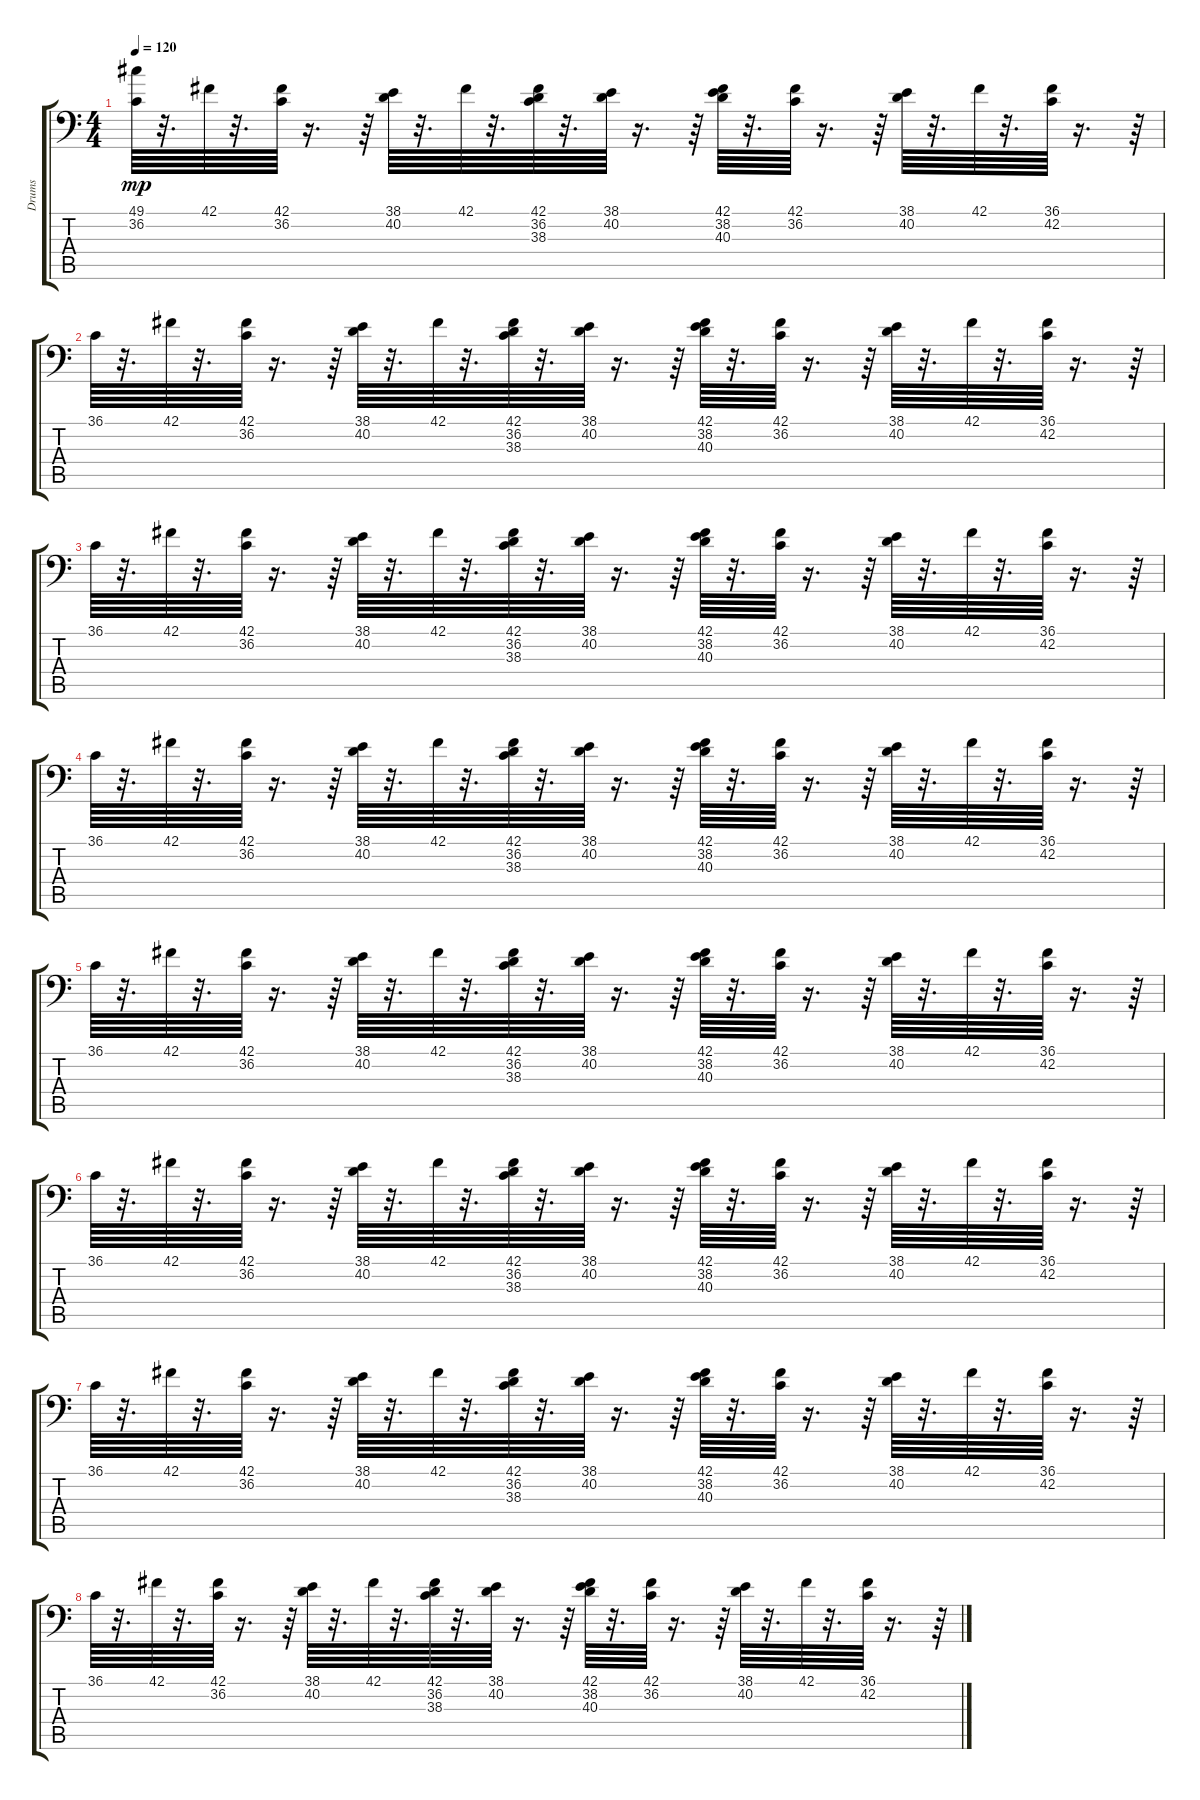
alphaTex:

\track ("Drums" "Drums") {instrument acousticgrandpiano}
\staff {score tabs}
\tuning (C-1 C-1 C-1 C-1 C-1 C-1) {hide}
\ts (4 4)
\tempo 120
\clef f4
\ks c
(49.1 36.2).64{dy mp} r.32{d} 42.1.64 r.32{d} (42.1 36.2).64 r.16{d} r.64 (38.1 40.2).64 r.32{d} 42.1.64 r.32{d} (42.1 36.2 38.3).64 r.32{d} (38.1 40.2).64 r.16{d} r.64 (42.1 38.2 40.3).64 r.32{d} (42.1 36.2).64 r.16{d} r.64 (38.1 40.2).64 r.32{d} 42.1.64 r.32{d} (36.1 42.2).64 r.16{d} r.64 |
36.1.64 r.32{d} 42.1.64 r.32{d} (42.1 36.2).64 r.16{d} r.64 (38.1 40.2).64 r.32{d} 42.1.64 r.32{d} (42.1 36.2 38.3).64 r.32{d} (38.1 40.2).64 r.16{d} r.64 (42.1 38.2 40.3).64 r.32{d} (42.1 36.2).64 r.16{d} r.64 (38.1 40.2).64 r.32{d} 42.1.64 r.32{d} (36.1 42.2).64 r.16{d} r.64 |
36.1.64 r.32{d} 42.1.64 r.32{d} (42.1 36.2).64 r.16{d} r.64 (38.1 40.2).64 r.32{d} 42.1.64 r.32{d} (42.1 36.2 38.3).64 r.32{d} (38.1 40.2).64 r.16{d} r.64 (42.1 38.2 40.3).64 r.32{d} (42.1 36.2).64 r.16{d} r.64 (38.1 40.2).64 r.32{d} 42.1.64 r.32{d} (36.1 42.2).64 r.16{d} r.64 |
36.1.64 r.32{d} 42.1.64 r.32{d} (42.1 36.2).64 r.16{d} r.64 (38.1 40.2).64 r.32{d} 42.1.64 r.32{d} (42.1 36.2 38.3).64 r.32{d} (38.1 40.2).64 r.16{d} r.64 (42.1 38.2 40.3).64 r.32{d} (42.1 36.2).64 r.16{d} r.64 (38.1 40.2).64 r.32{d} 42.1.64 r.32{d} (36.1 42.2).64 r.16{d} r.64 |
36.1.64 r.32{d} 42.1.64 r.32{d} (42.1 36.2).64 r.16{d} r.64 (38.1 40.2).64 r.32{d} 42.1.64 r.32{d} (42.1 36.2 38.3).64 r.32{d} (38.1 40.2).64 r.16{d} r.64 (42.1 38.2 40.3).64 r.32{d} (42.1 36.2).64 r.16{d} r.64 (38.1 40.2).64 r.32{d} 42.1.64 r.32{d} (36.1 42.2).64 r.16{d} r.64 |
36.1.64 r.32{d} 42.1.64 r.32{d} (42.1 36.2).64 r.16{d} r.64 (38.1 40.2).64 r.32{d} 42.1.64 r.32{d} (42.1 36.2 38.3).64 r.32{d} (38.1 40.2).64 r.16{d} r.64 (42.1 38.2 40.3).64 r.32{d} (42.1 36.2).64 r.16{d} r.64 (38.1 40.2).64 r.32{d} 42.1.64 r.32{d} (36.1 42.2).64 r.16{d} r.64 |
36.1.64 r.32{d} 42.1.64 r.32{d} (42.1 36.2).64 r.16{d} r.64 (38.1 40.2).64 r.32{d} 42.1.64 r.32{d} (42.1 36.2 38.3).64 r.32{d} (38.1 40.2).64 r.16{d} r.64 (42.1 38.2 40.3).64 r.32{d} (42.1 36.2).64 r.16{d} r.64 (38.1 40.2).64 r.32{d} 42.1.64 r.32{d} (36.1 42.2).64 r.16{d} r.64 |
36.1.64 r.32{d} 42.1.64 r.32{d} (42.1 36.2).64 r.16{d} r.64 (38.1 40.2).64 r.32{d} 42.1.64 r.32{d} (42.1 36.2 38.3).64 r.32{d} (38.1 40.2).64 r.16{d} r.64 (42.1 38.2 40.3).64 r.32{d} (42.1 36.2).64 r.16{d} r.64 (38.1 40.2).64 r.32{d} 42.1.64 r.32{d} (36.1 42.2).64 r.16{d} r.64
